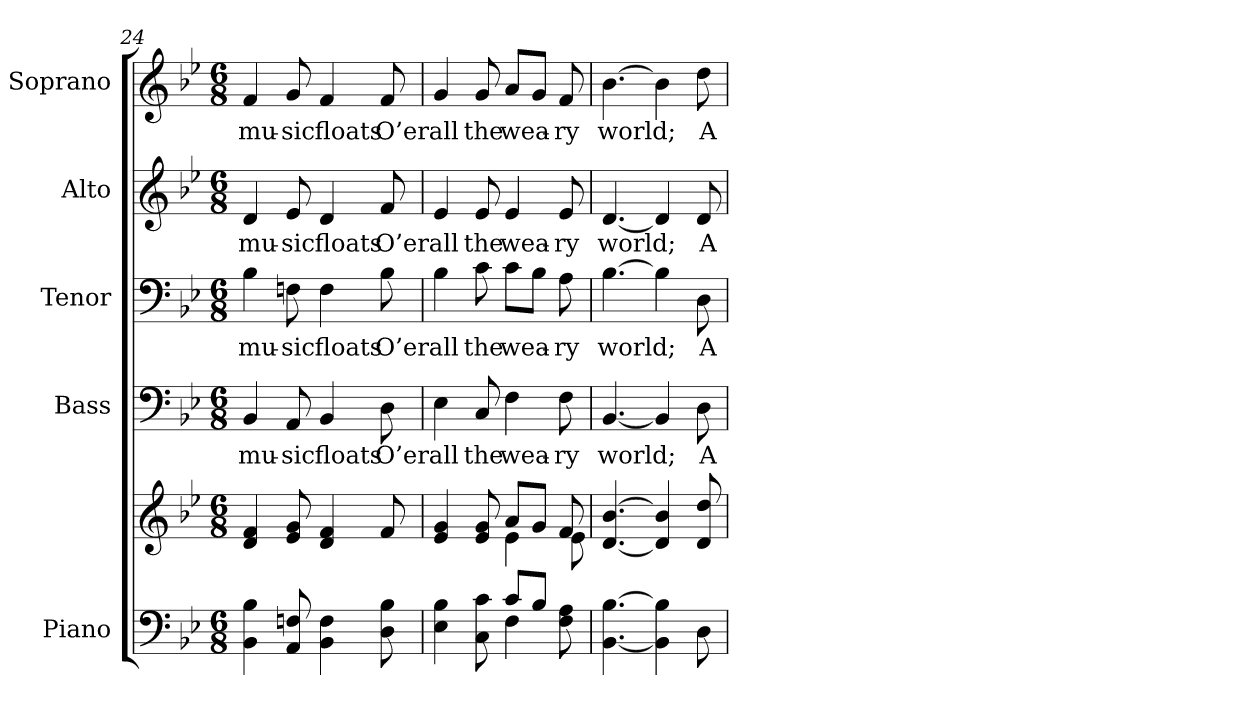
**kern	**kern	**kern	**text	**kern	**text	**kern	**text	**kern	**text
*part5	*part5	*part4	*part4	*part3	*part3	*part2	*part2	*part1	*part1
*staff6	*staff5	*staff4	*staff4	*staff3	*staff3	*staff2	*staff2	*staff1	*staff1
*I"Piano	*	*I"Bass	*	*I"Tenor	*	*I"Alto	*	*I"Soprano	*
*I'Pno.	*	*I'B.	*	*I'T.	*	*I'A.	*	*I'S.	*
*clefF4	*clefG2	*clefF4	*	*clefF4	*	*clefG2	*	*clefG2	*
*k[b-e-]	*k[b-e-]	*k[b-e-]	*	*k[b-e-]	*	*k[b-e-]	*	*k[b-e-]	*
*B-:	*B-:	*B-:	*	*B-:	*	*B-:	*	*B-:	*
*M6/8	*M6/8	*M6/8	*	*M6/8	*	*M6/8	*	*M6/8	*
=24	=24	=24	=24	=24	=24	=24	=24	=24	=24
!	!	!	!LO:LY:b:color=#000000	!	!	!	!	!	!
!	!	!	!	!	!LO:LY:b:color=#000000	!	!	!	!
!	!	!	!	!	!	!	!LO:LY:b:color=#000000	!	!
!	!	!	!	!	!	!	!	!	!LO:LY:b:color=#000000
4BB-i\ 4B-i	4di/ 4fi	4BB-i/	mu-	4B-i\	mu-	4di/	mu-	4fi/	mu-
!	!	!	!LO:LY:b:color=#000000	!	!	!	!	!	!
!	!	!	!	!	!LO:LY:b:color=#000000	!	!	!	!
!	!	!	!	!	!	!	!LO:LY:b:color=#000000	!	!
!	!	!	!	!	!	!	!	!	!LO:LY:b:color=#000000
8AAi/ 8Fni	8e-i/ 8gi	8AAi/	-sic	8Fni\	-sic	8e-i/	-sic	8gi/	-sic
!	!	!	!LO:LY:b:color=#000000	!	!	!	!	!	!
!	!	!	!	!	!LO:LY:b:color=#000000	!	!	!	!
!	!	!	!	!	!	!	!LO:LY:b:color=#000000	!	!
!	!	!	!	!	!	!	!	!	!LO:LY:b:color=#000000
4BB-i\ 4Fi	4di/ 4fi	4BB-i/	floats	4Fi\	floats	4di/	floats	4fi/	floats
!	!	!	!LO:LY:b:color=#000000	!	!	!	!	!	!
!	!	!	!	!	!LO:LY:b:color=#000000	!	!	!	!
!	!	!	!	!	!	!	!LO:LY:b:color=#000000	!	!
!	!	!	!	!	!	!	!	!	!LO:LY:b:color=#000000
8Di\ 8B-i	8fi/	8Di\	O’er	8B-i\	O’er	8fi/	O’er	8fi/	O’er
!!LO:PB:g=z
=25	=25	=25	=25	=25	=25	=25	=25	=25	=25
*^	*^	*	*	*	*	*	*	*	*
!	!	!	!	!	!LO:LY:b:color=#000000	!	!	!	!	!	!
!	!	!	!	!	!	!	!LO:LY:b:color=#000000	!	!	!	!
!	!	!	!	!	!	!	!	!	!LO:LY:b:color=#000000	!	!
!	!	!	!	!	!	!	!	!	!	!	!LO:LY:b:color=#000000
4E-i\ 4B-i	4.ryy	4e-i/ 4gi	4.ryy	4E-i\	all	4B-i\	all	4e-i/	all	4gi/	all
!	!	!	!	!	!LO:LY:b:color=#000000	!	!	!	!	!	!
!	!	!	!	!	!	!	!LO:LY:b:color=#000000	!	!	!	!
!	!	!	!	!	!	!	!	!	!LO:LY:b:color=#000000	!	!
!	!	!	!	!	!	!	!	!	!	!	!LO:LY:b:color=#000000
8Ci\ 8ci	.	8e-i/ 8gi	.	8Ci/	the	8ci\	the	8e-i/	the	8gi/	the
!	!	!	!	!	!LO:LY:b:color=#000000	!	!	!	!	!	!
!	!	!	!	!	!	!	!LO:LY:b:color=#000000	!	!	!	!
!	!	!	!	!	!	!	!	!	!LO:LY:b:color=#000000	!	!
!	!	!	!	!	!	!	!	!	!	!	!LO:LY:b:color=#000000
8ci/L	4Fi\	8ai/L	4e-i\	4Fi\	wea-	8ci\L	wea-	4e-i/	wea-	8ai/L	wea-
8B-i/J	.	8gi/J	.	.	.	8B-i\J	.	.	.	8gi/J	.
!	!	!	!	!	!LO:LY:b:color=#000000	!	!	!	!	!	!
!	!	!	!	!	!	!	!LO:LY:b:color=#000000	!	!	!	!
!	!	!	!	!	!	!	!	!	!LO:LY:b:color=#000000	!	!
!	!	!	!	!	!	!	!	!	!	!	!LO:LY:b:color=#000000
8Fi\ 8Ai	8ryy	8fi/	8e-i\	8Fi\	-ry	8Ai\	-ry	8e-i/	-ry	8fi/	-ry
*v	*v	*	*	*	*	*	*	*	*	*	*
*	*v	*v	*	*	*	*	*	*	*	*
=26	=26	=26	=26	=26	=26	=26	=26	=26	=26
*^	*^	*	*	*	*	*	*	*	*
!	!	!	!	!	!LO:LY:b:color=#000000	!	!	!	!	!	!
*v	*v	*	*	*	*	*	*	*	*	*	*
*	*v	*v	*	*	*	*	*	*	*	*
*^	*^	*	*	*	*	*	*	*	*
!	!	!	!	!	!	!	!LO:LY:b:color=#000000	!	!	!	!
*v	*v	*	*	*	*	*	*	*	*	*	*
*	*v	*v	*	*	*	*	*	*	*	*
*^	*^	*	*	*	*	*	*	*	*
!	!	!	!	!	!	!	!	!	!LO:LY:b:color=#000000	!	!
*v	*v	*	*	*	*	*	*	*	*	*	*
*	*v	*v	*	*	*	*	*	*	*	*
*^	*^	*	*	*	*	*	*	*	*
!	!	!	!	!	!	!	!	!	!	!	!LO:LY:b:color=#000000
*v	*v	*	*	*	*	*	*	*	*	*	*
*	*v	*v	*	*	*	*	*	*	*	*
[<4.BB-i\ [>4.B-i	[<4.di/ [>4.b-i	[<4.BB-i/	world;	[>4.B-i\	world;	[<4.di/	world;	[>4.b-i\	world;
4BB-i\] 4B-i]	4di/] 4b-i]	4BB-i/]	.	4B-i\]	.	4di/]	.	4b-i\]	.
!	!	!	!LO:LY:b:color=#000000	!	!	!	!	!	!
!	!	!	!	!	!LO:LY:b:color=#000000	!	!	!	!
!	!	!	!	!	!	!	!LO:LY:b:color=#000000	!	!
!	!	!	!	!	!	!	!	!	!LO:LY:b:color=#000000
8Di\	8di/ 8ddi	8Di\	A-	8Di\	A-	8di/	A-	8ddi\	A-
=	=	=	=	=	=	=	=	=	=
*-	*-	*-	*-	*-	*-	*-	*-	*-	*-
